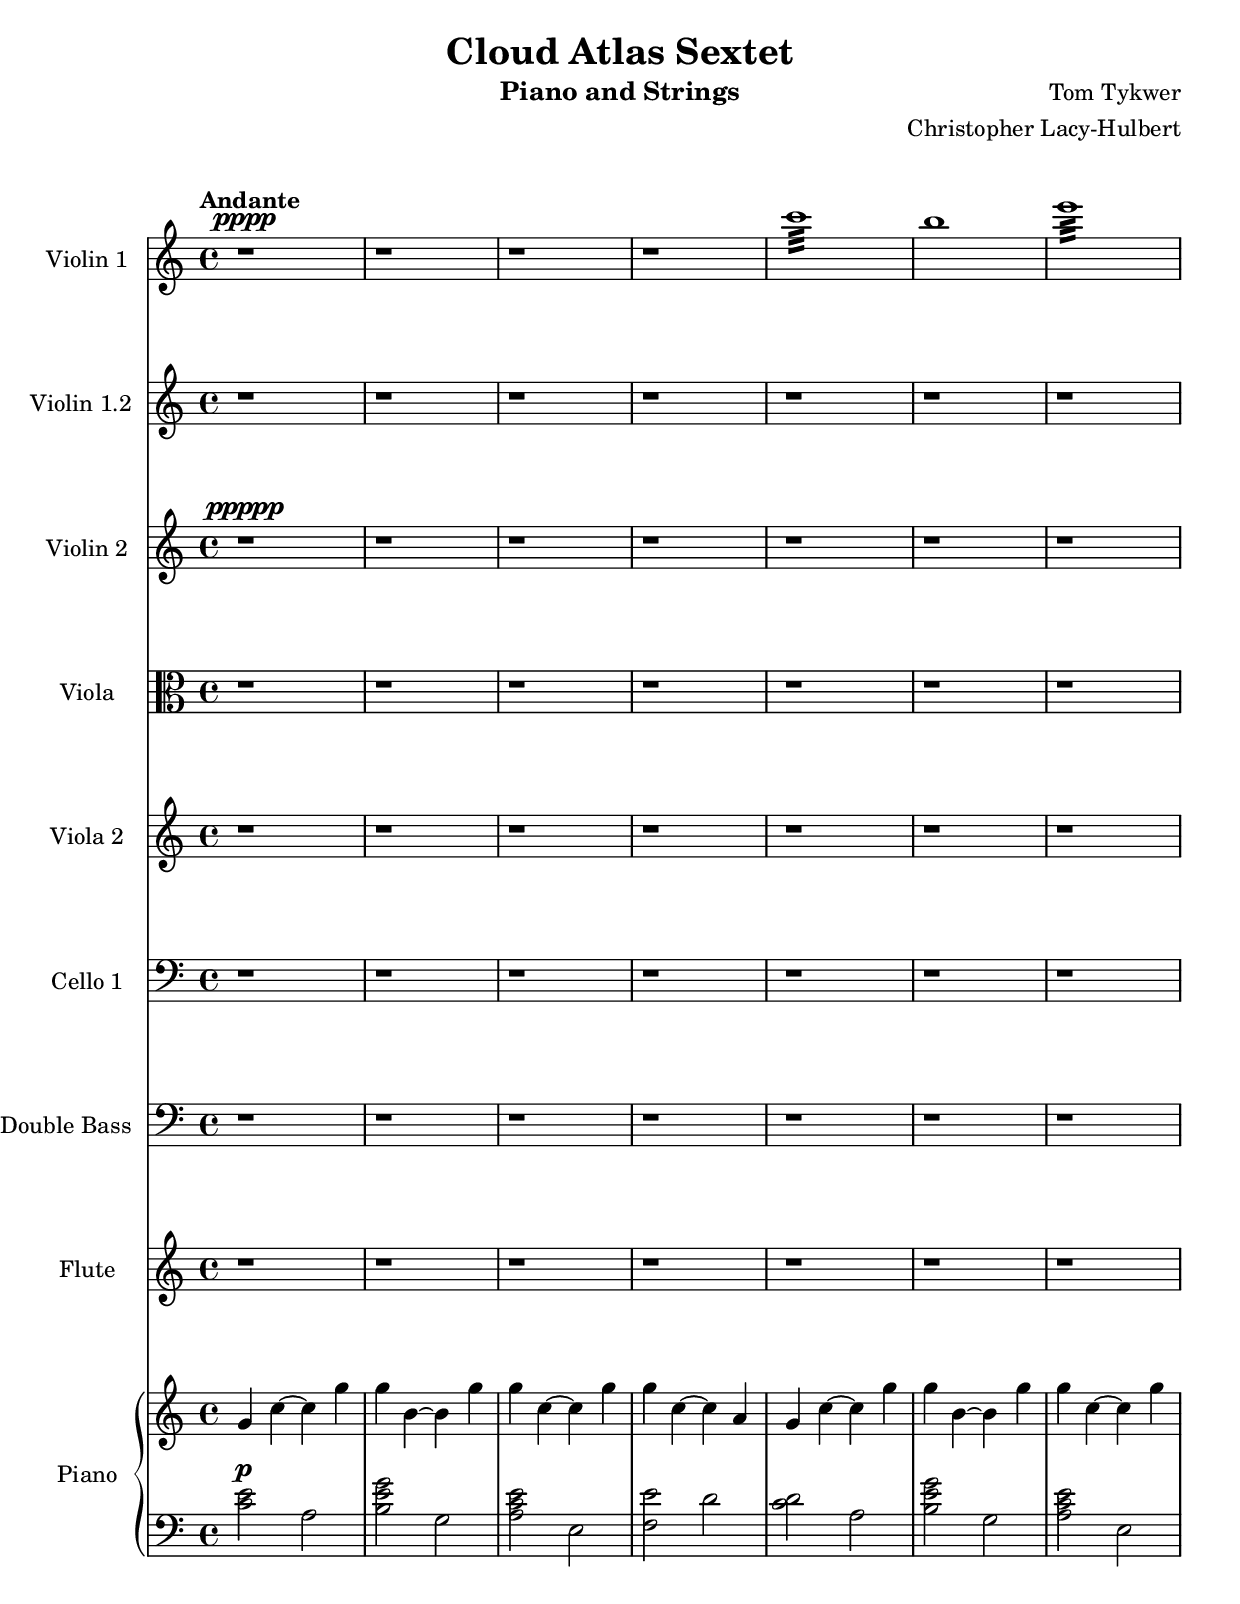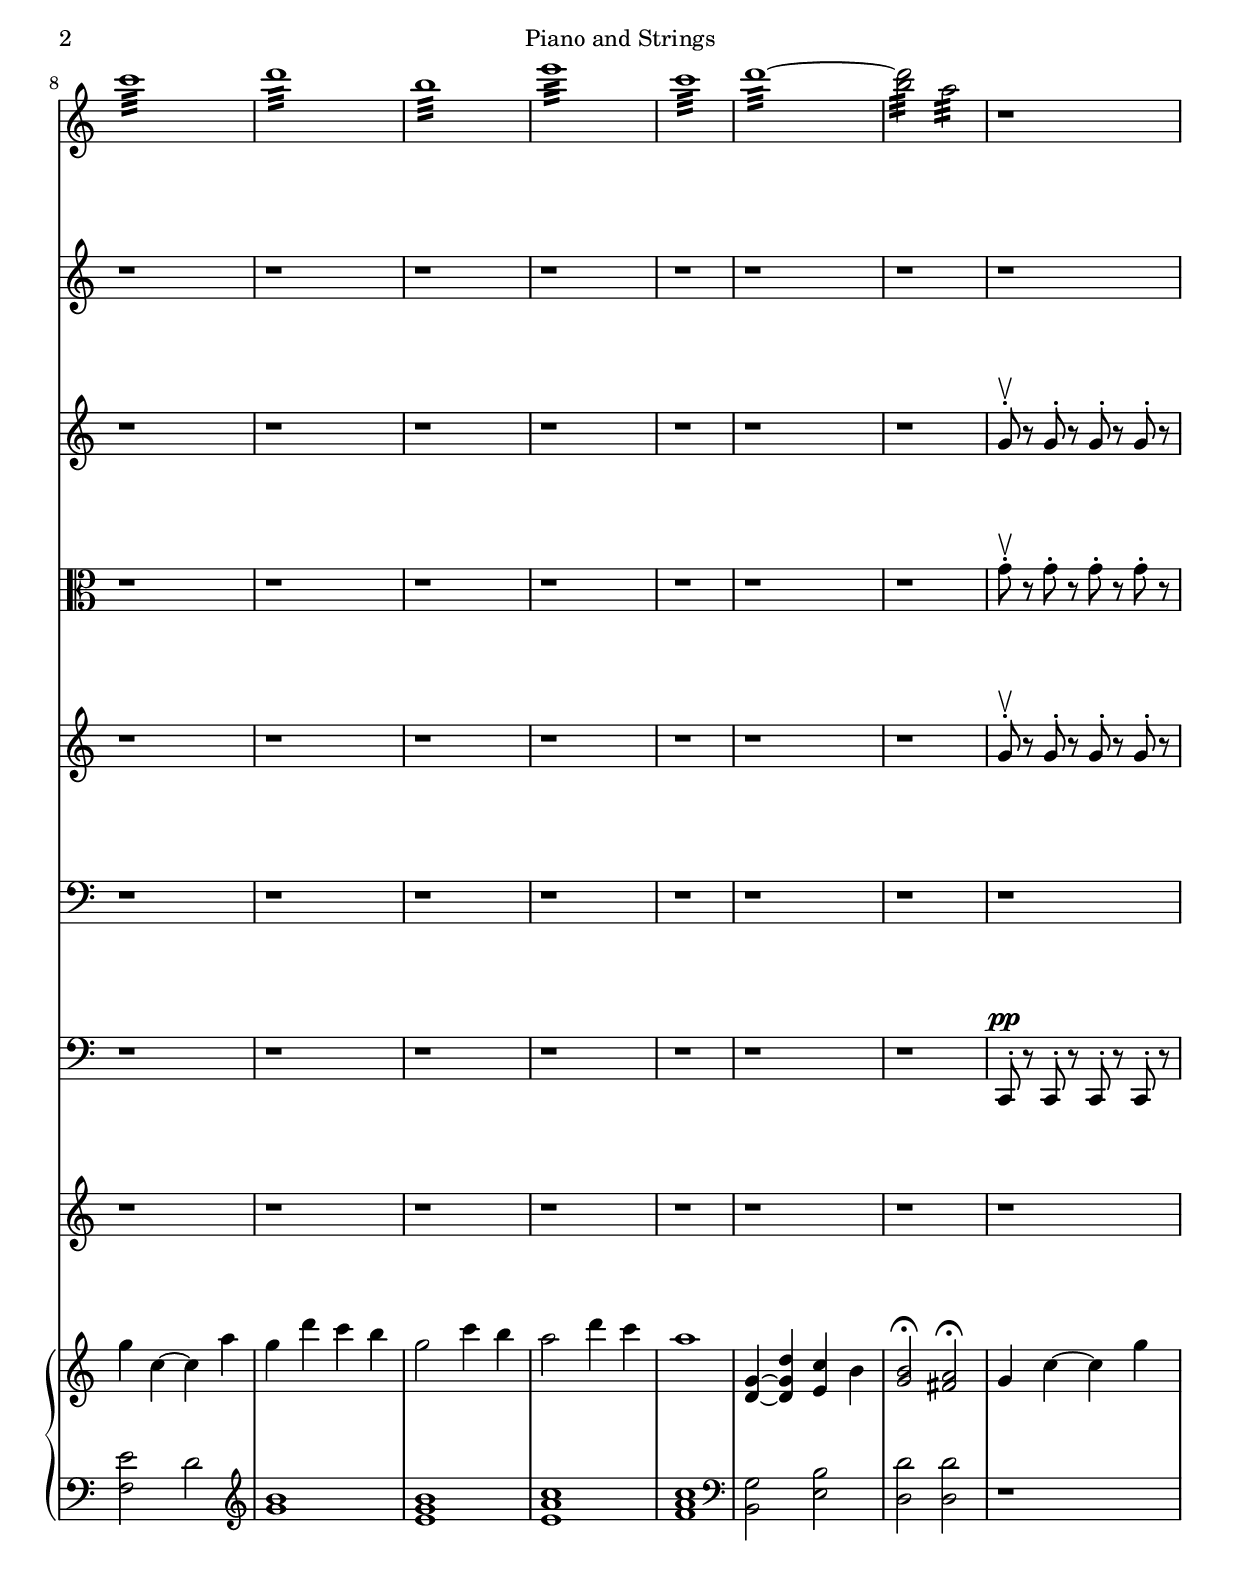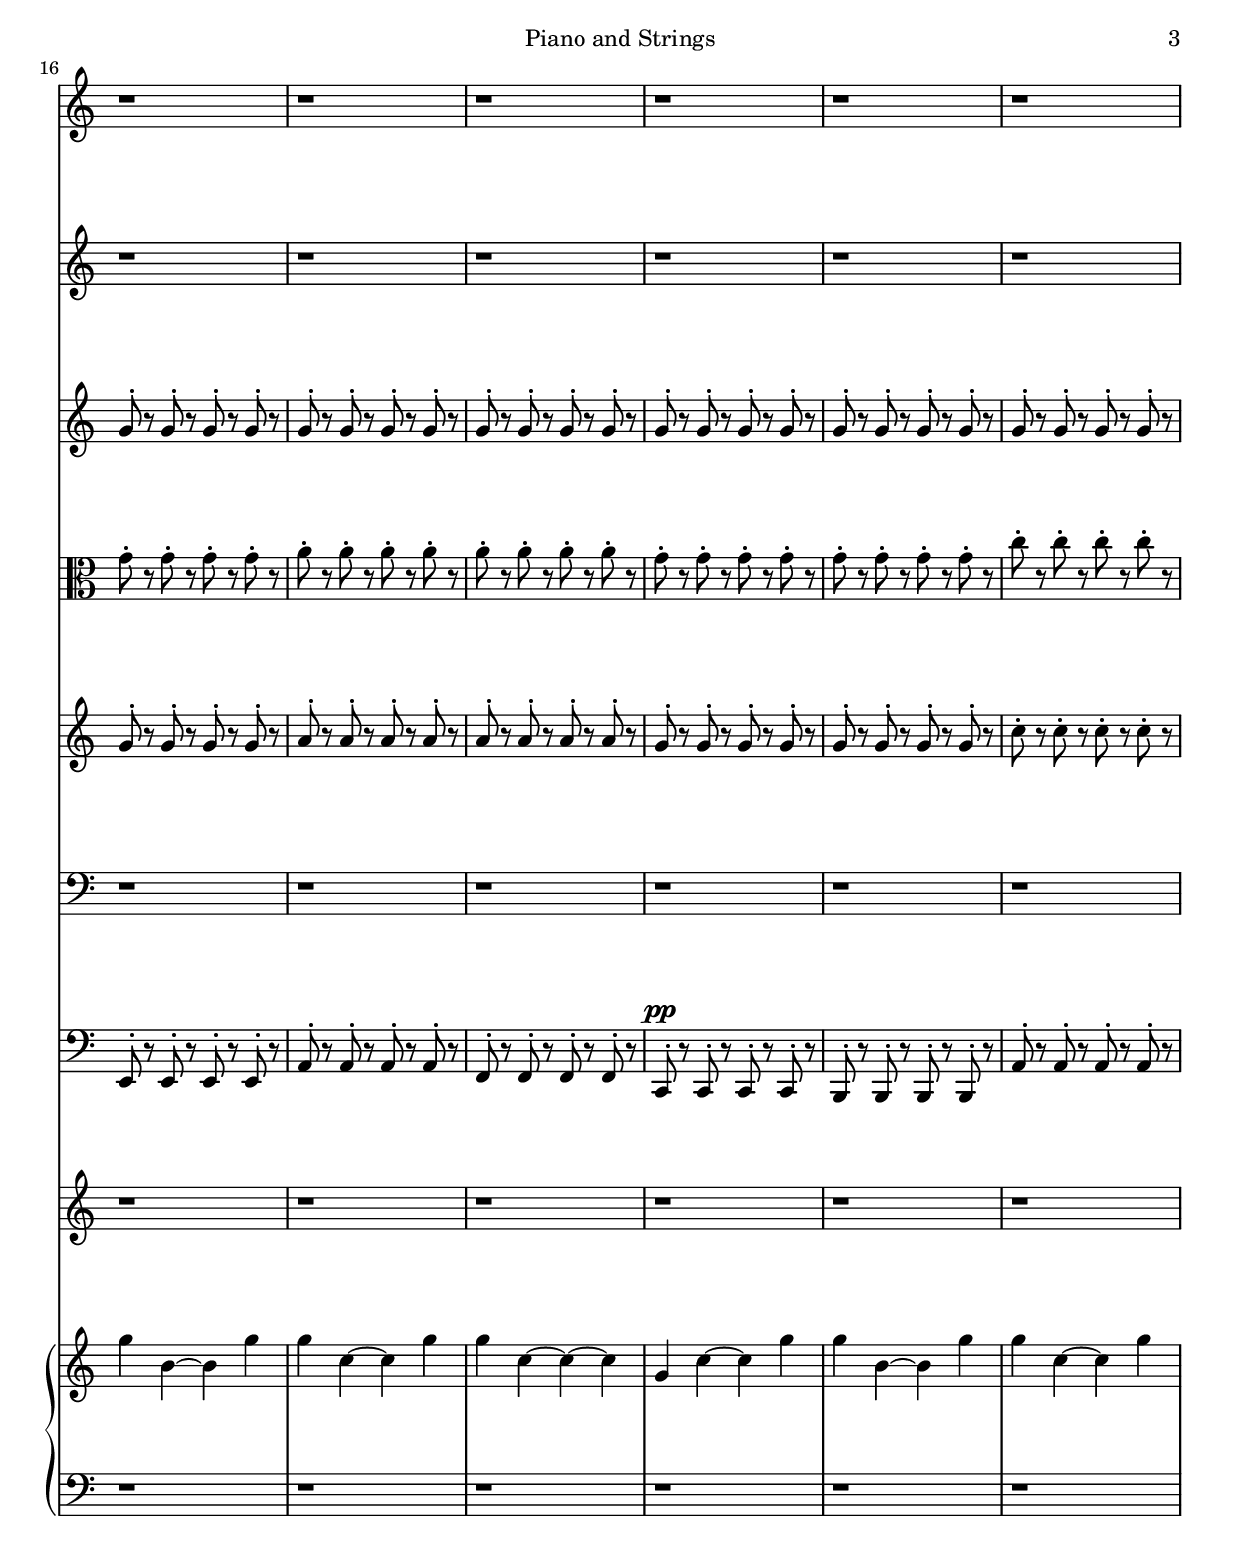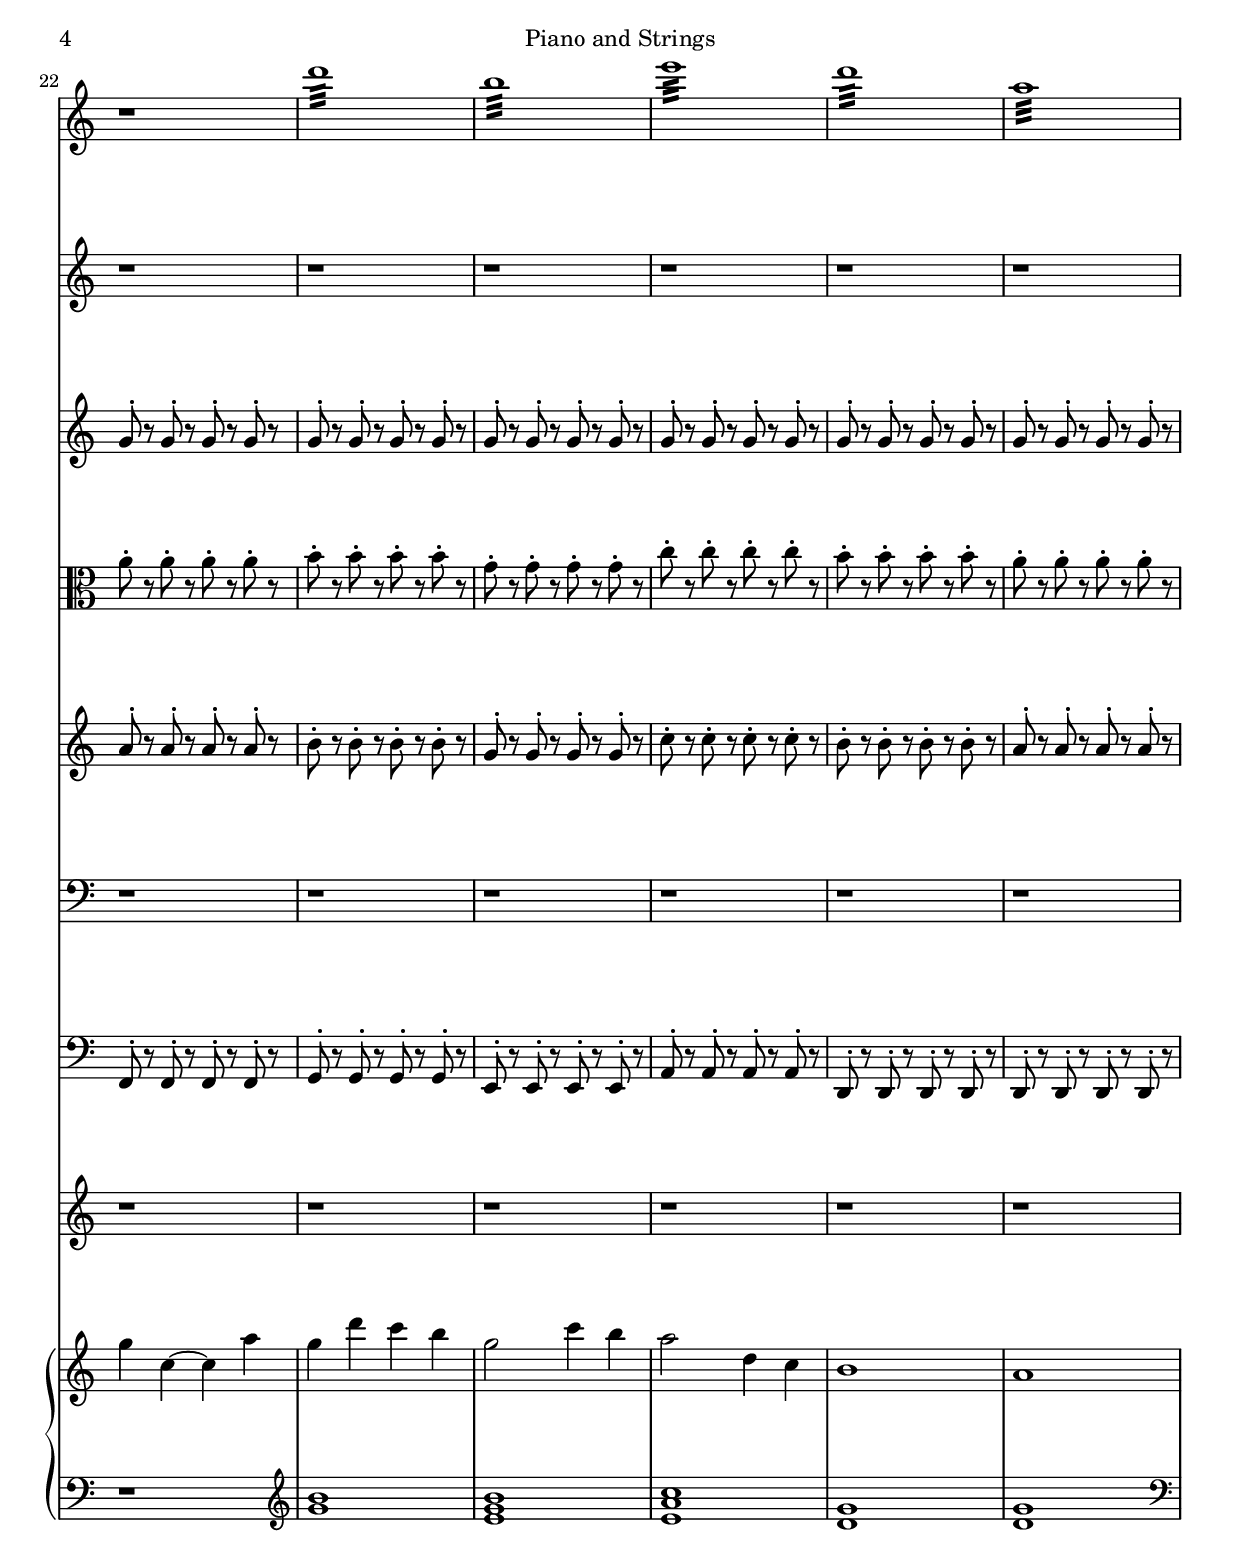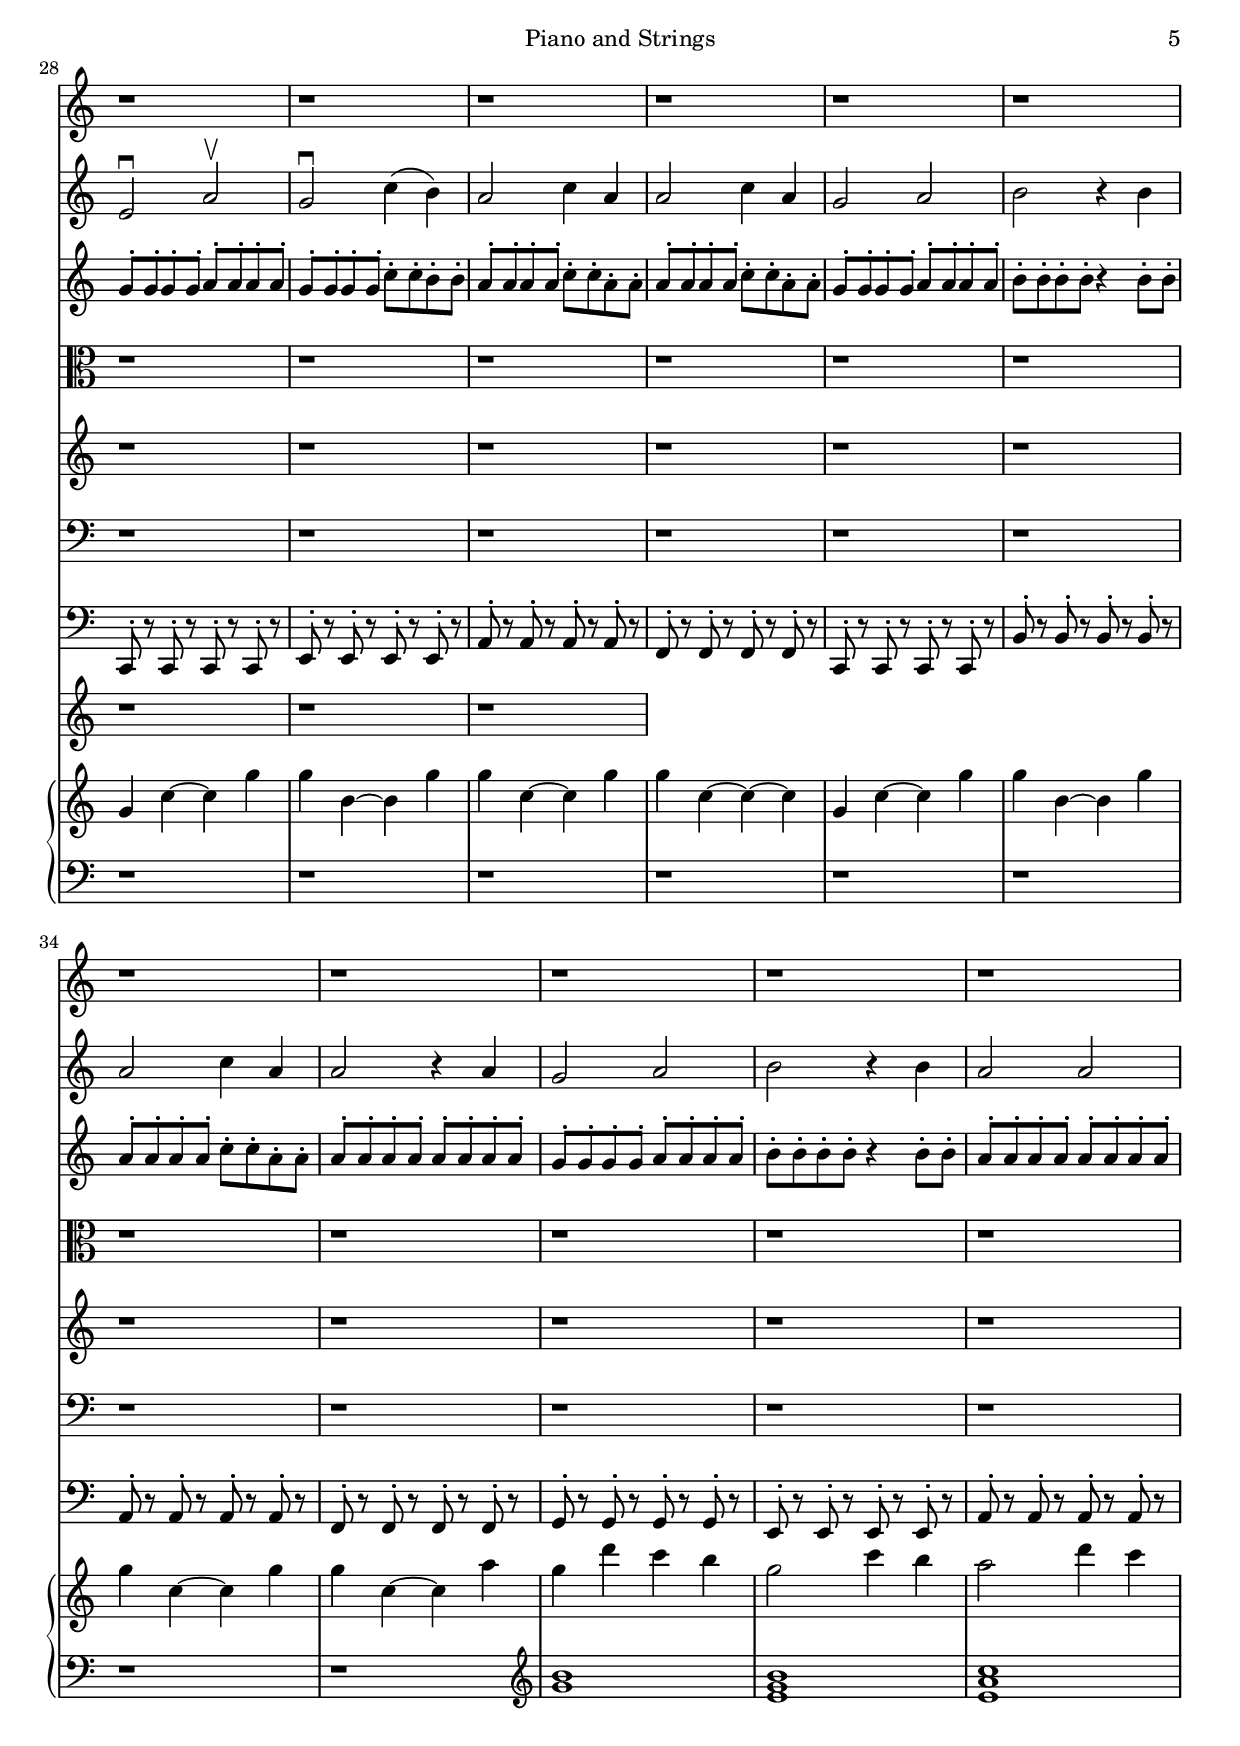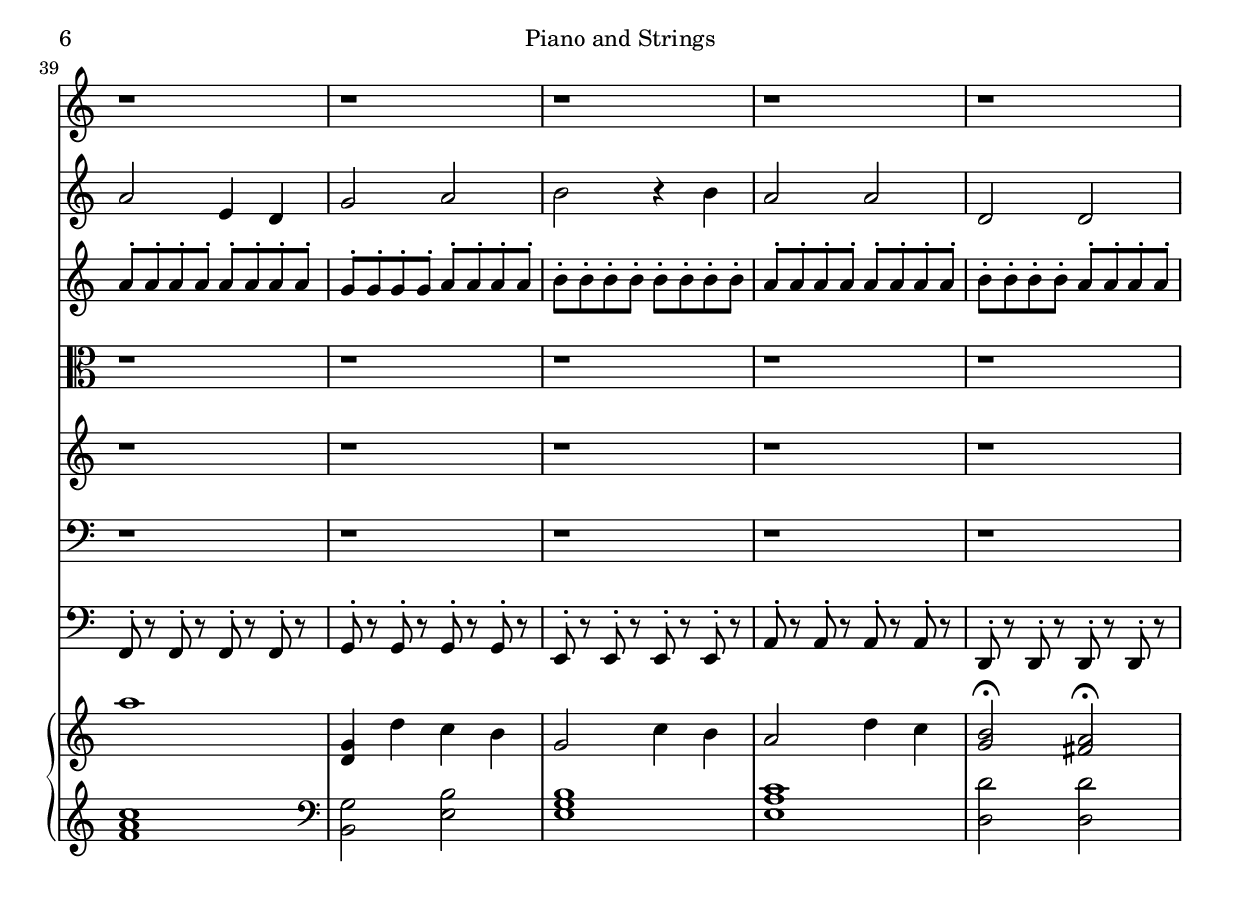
\version "2.12.3"
\include "english.ly"

%
% Note;  Violin 1 and Violin 1.2 should be merged on final scoring
% These have been separated to allow different instruments in Logic
% Similarly, viola part is split between viola and viola 2. These will merge

\header {
  title = "Cloud Atlas Sextet"
  instrument = "Piano and Strings"
  composer = "Tom Tykwer"
  arranger = "Christopher Lacy-Hulbert"
  % Remove default LilyPond tagline
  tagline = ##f
}

\paper {
  #(set-paper-size "a4")
}

global = {
  \key c \major
  \time 4/4
  \tempo "Andante"
}

violin = \relative c'' {
  \global
  % Music follows here.
  r1^\pppp  r1 r1 r1  c'1:32 b e: c: d: b: e: c: d:~ << {d2:} {b2:} >> a:
  r1 r1 r1 r1 r1 r1 r1 r1  d:32 b: e: d: a:

  % oscilate
  r1 r r r r r r r r r r r r r r r
}

violinOneTwo = \relative c'' {
  \global
  % Music follows here.
  r1 r r r r r r r r r r r r r r r r r r r r r r r r r r
  %oscillate:  Legato first violin to be merged with violin for scorint
  e,2^\downbow a^\upbow g^\downbow c4^( b4) a2 c4 a4 a2 c4 a4
  g2 a2 b2 r4 b4 a2 c4 a4 a2  r4 a4
  % strong crescendo on the first a2 below this comment
  g2 a2 b2 r4 b4 a2 a  a2 e4 d4 g2  a2 b2 ~r4 b4 a2 a d,2 d
}

secondViolin = \relative c'' {
  \global
  % Music follows here.
  r1^\ppppp r1 r1 r1 r1 r1 r1 r1 r1 r1 r1 r1 r1 r1
  g8^\upbow^. r g8^. r  g8^.  r g8^. r g8^. r g8^. r  g8^.  r g8^. r g8^. r g8^. r  g8^.  r g8^. r g8^. r g8^. r  g8^.  r g8^. r
  g8^. r g8^. r  g8^.  r g8^. r g8^. r g8^. r  g8^.  r g8^. r g8^. r g8^. r  g8^.  r g8^. r g8^. r g8^. r  g8^.  r g8^. r
  g8^. r g8^. r  g8^.  r g8^. r g8^. r g8^. r  g8^.  r g8^. r g8^. r g8^. r  g8^.  r g8^. r g8^. r g8^. r  g8^.  r g8^. r
  g8^. r g8^. r  g8^.  r g8^. r

  %oscillate
g8^.  g^.  g^.  g^.    a^.  a^.  a^.  a^.      g^.  g^.  g^.  g^.     c^.  c^.  b^.  b^.              
a^.  a^.  a^.  a^.     c^.  c^.  a^.  a^.      a^.  a^.  a^.  a^.     c^.  c^.  a^.  a^.                
g^.  g^.  g^.  g^.     a^.  a^.  a^.  a^.      b^.  b^.  b^.  b^.     r4   b8^.  b^.            
a^.  a^.  a^.  a^.     c^.  c^.  a^.  a^.      a^.  a^.  a^.  a^.     a^.  a^.  a^.  a^.      
g^.  g^.  g^.  g^.     a^.  a^.  a^.  a^.      b^.  b^.  b^.  b^.     r4  b8^.  b^.        
a^.  a^.  a^.  a^.     a^.  a^.  a^.  a^.      a^.  a^.  a^.  a^.     a^.  a^.  a^.  a^.        
g^.  g^.  g^.  g^.     a^.  a^.  a^.  a^.      b^.  b^.  b^.  b^.     b^.  b^.  b^.  b^.          
a^.  a^.  a^.  a^.     a^.  a^.  a^.  a^.      b^.  b^.  b^.  b^.     a^.  a^.  a^.  a^.
%FIN

}

viola = \relative c'' {
  \global
  % Music follows here.
  r1 r r r r r r r r r r r r r
  %chip
  g8^\upbow^. r  g8^. r g8^. r g8^. r    g8^. r g8^. r   g8^. r g8^. r       a8^. r a8^. r a8^. r a8^. r
  a8^. r a8^. r  a8^. r  a8^. r                 g8^. r g8^. r  g8^. r  g8^. r       g8^. r g8^. r  g8^. r  g8^. r
  c8^. r c8^. r  c8^. r  c8^. r                 a8^. r a8^. r  a8^. r  a8^. r

  b8^. r  b8^. r  b8^.  r  b8^. r     g8^. r g8^. r  g8^. r  g8^. r    c8^. r c8^. r  c8^. r  c8^. r
  b8^. r  b8^. r  b8^.  r  b8^. r     a8^. r a8^. r  a8^. r  a8^. r

  %  a  g   b    c   a
  %tremolo chip

  % oscilate
  r1 r1 r1 r1 r r r r r r r r r r r r
}

violaTwo = \relative c'' {
  \global
  % Music follows here.
  r1 r r r r r r r r r r r r r

  % oscilate
  r1 r1 r1 r1 r r r r r r r r r r r r
}


flute = \relative c'' {
  \global
  % Music follows here.
  r1 r r r r r r r r r r r r r

  % oscilate
  r1 r1 r1 r1 r r r r r r r r r r r r
}

cello = \relative c {
  \global
  % Music follows here.
  r1 r1 r1 r1 r1 r1 r1 r1 r1 r1 r1 r1 r1 r1
  r1 r1 r1 r1 r1 r1 r1 r1 r1 r1 r1 r1 r1

  %oscillate
  r1 r1 r1 r1 r r r r r r r r r r r r
}


contrabasso = \relative c {
  \global
  % Music follows here.
  r1 r1 r1 r1 r1 r1 r1 r1 r1 r1 r1 r1 r1 r1
  c,8^\pp^. r c8^. r c8^. r c8^. r     e8^. r e8^. r e8^. r e8^. r     a8^. r a8^. r a8^. r a8^. r      <f>8^. r <f>8^. r <f>8^. r <f>8^. r
  c8^\pp^. r c8^. r c8^. r c8^. r      b8^. r b8^. r b8^. r b8^. r     a'8^. r a8^. r a8^. r a8^. r      f8^. r f8^. r f8^. r f8^. r
  g8^. r g8^. r g8^. r g8^. r       e^. r e^. r e^. r e^. r      a^. r a^. r a^. r a^. r   d,^. r d^. r d^. r d^. r      d^. r d^. r d^. r d^. r

  %oscillate
  c^. r   c^. r   c^. r   c^. r  e^. r  e^. r  e^. r  e^. r   a^.r  a^.r  a^.r  a^.r   f^.r  f^.r  f^.r  f^.r   c^.r c^.r c^.r c^.r   b'^.r b^.r b^.r b^.r
  a^.r  a^.r  a^.r  a^.r  f^.r  f^.r  f^.r  f^.r   g^.r  g^.r  g^.r  g^.r  e^.r  e^.r  e^.r  e^.r  a^.r  a^.r  a^.r  a^.r  f^.r f^.r f^.r f^.r
  g^.r  g^.r  g^.r  g^.r  e^.r e^.r  e^.r  e^.r  a^.r  a^.r a^.r a^.r  d,^.r d^.r d^.r d^.r

  %flute
  % starts same as oscillate with:    c^. r   c^. r   c^. r   c^. r
}

right = \relative c'' {
  \global
  % Music follows here.
  g4 c4~c g' g b,~b g' g c,~c g' g c,~c a
  g c4~c g' g b,~b g' g c,~c g' g c,~c a'
  g d' c b g2 c4 b a2 d4 c  a1
  <d,, g>4~ <d g d'> <e c'> b'  <g b>2^\fermata <fs a>2^\fermata

  g4 c4~c g' g b,~b g' g c,~c g' g c,~c~c
  g c4~c g' g b,~b g' g c,~c g' g c,~c a'
  g d' c b g2 c4 b a2 d,4 c  b1 a1

  %oscillate
  g4 c4~c g' g b,~b g' g c,~c g' g c,~c~c
  g c4~c g' g b,~b g' g c,~c g' g c,~c a'
  g d' c b g2 c4 b a2 d4 c  a1
  <d,, g>4 d' c b  g2 c4 b a2 d4 c
  <g b>2^\fermata <fs a>2^\fermata

}

left = \relative c' {
  \global
  % Music follows here.
  <c e>2^\p a2 <b e g>2 g2 <a c e> e <f e'> d'
  <c d>2 a2 <b e g>2 g2 <a c e> e <f e'> d'
  \clef treble \stemUp <g b>1 <e g b> <e a c> <f a c>
  \clef bass \stemDown <b,, g'>2 <e b'> <d d'>2 <d d'>

  r1 r1 r1 r1 r1 r1 r1 r1
  \clef treble \stemUp <g' b>1 <e g b> <e a c> <d g> <d g>
  \clef bass \stemDown

  %oscillate
  r1 r1 r1 r1 r1 r1 r1 r1
  \clef treble \stemUp <g b>1 <e g b> <e a c> <f a c>
  \clef bass \stemDown <b,, g'>2 <e b'>   <e g b>1
  <e a c>1  <d d'>2 <d d'>

}

violinPart = \new Staff \with {
  instrumentName = "Violin 1"
  midiInstrument = "violin"
} \violin

% this part should merge into first violin
% this is created to allow different midi instruments for tremolo and legato violins
violinOneTwoPart = \new Staff \with {
  instrumentName = "Violin 1.2"
  midiInstrument = "violin"
} \violinOneTwo

secondViolinPart = \new Staff \with {
  instrumentName = "Violin 2"
  midiInstrument = "violin"
} \secondViolin

violaPart = \new Staff \with {
  \clef alto
  instrumentName = "Viola"
  midiInstrument = "viola"
} \viola

violaTwoPart = \new Staff \with {
  instrumentName = "Viola 2"
  midiInstrument = "viola"
} \viola

celloPart = \new Staff \with {
  instrumentName = "Cello 1"
  midiInstrument = "cello"
} { \clef bass  \cello}

contrabassoPart = \new Staff \with {
  instrumentName = "Double Bass"
  midiInstrument = "contrabass"
} {\clef bass \contrabasso}

flutePart = \new Staff \with {
  instrumentName = "Flute"
  midiInstrument = "flute"
} \flute

pianoPart = \new PianoStaff \with {
  instrumentName = "Piano"
} <<
  \new Staff = "right" \with {
    midiInstrument = "acoustic grand"
  } \right
  \new Staff = "left" \with {
    midiInstrument = "acoustic grand"
  } { \clef bass \left }
>>

\score {
  <<
    \violinPart
    \violinOneTwoPart
    \secondViolinPart
    \violaPart
    \violaTwoPart
    \celloPart
    \contrabassoPart
    \flutePart
    \pianoPart
  >>
  \layout { }
  \midi {
    \context {
      \Score
      tempoWholesPerMinute = #(ly:make-moment 55 4)
    }
  }
}
